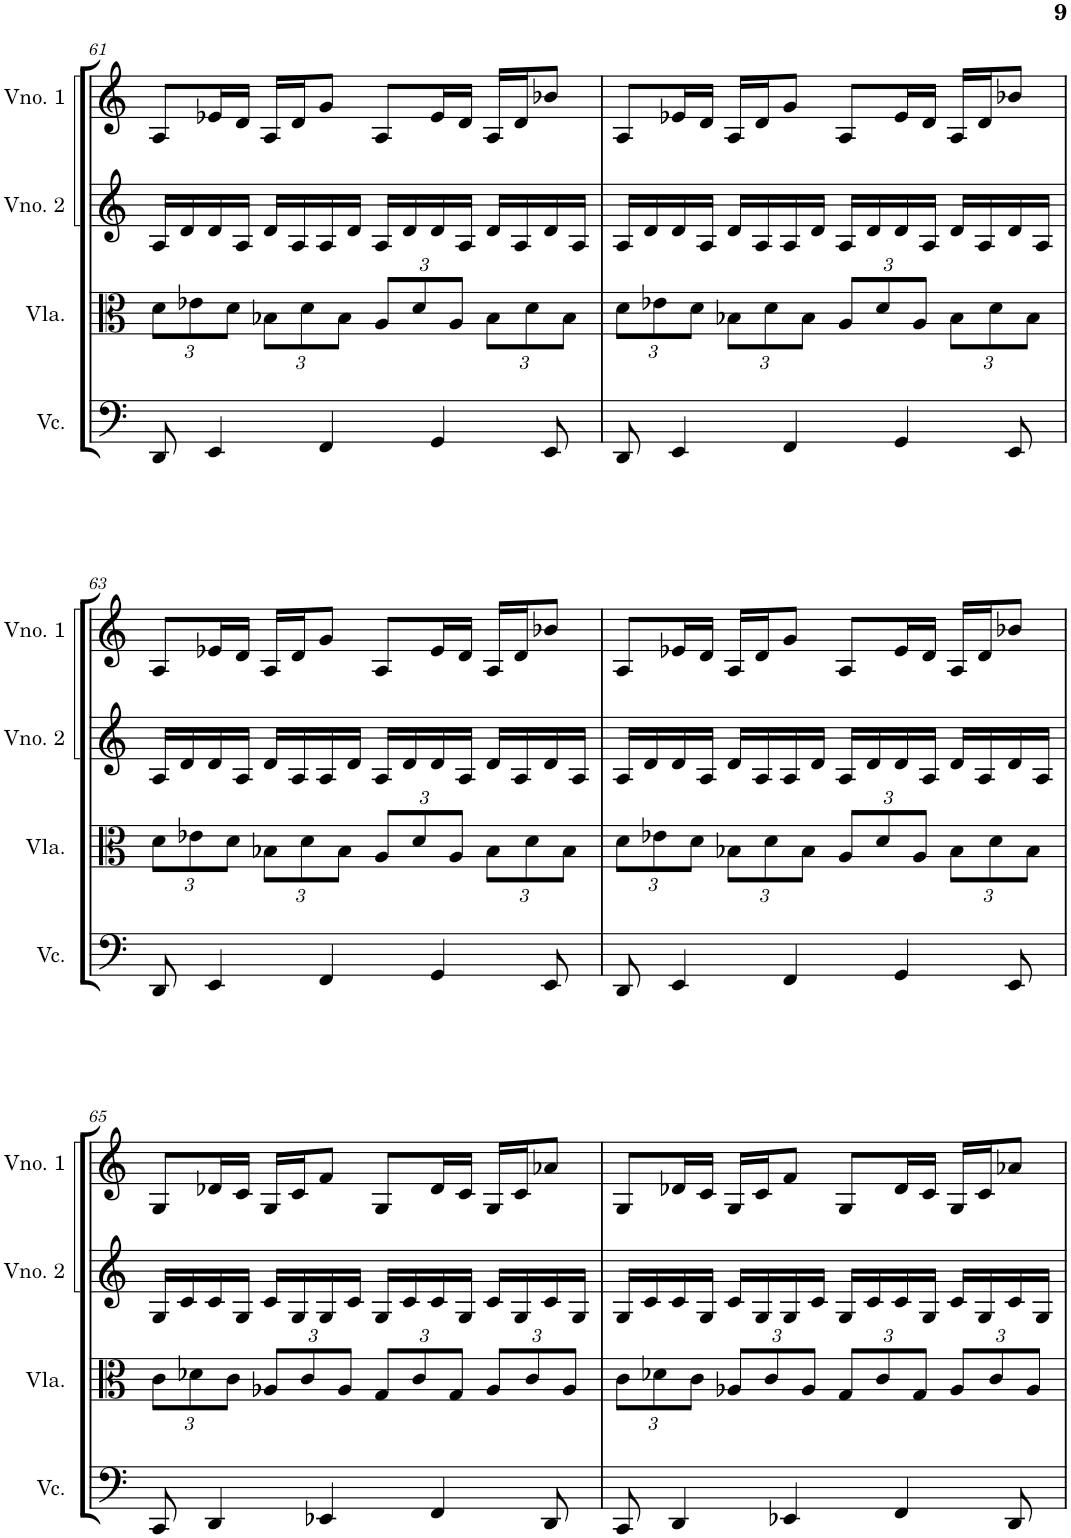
**kern	**kern	**kern	**kern
*part4	*part3	*part2	*part1
*staff4	*staff3	*staff2	*staff1
*I"Violoncelo	*I"Viola	*I"Violino 2	*I"Violino 1
*I'Vc.	*I'Vla.	*I'Vno. 2	*I'Vno. 1
!!LO:PB:g=z
*clefF4	*clefC3	*clefG2	*clefG2
*k[]	*k[]	*k[]	*k[]
*M4/4	*M4/4	*M4/4	*M4/4
*	*Xbrackettup	*	*
=61	=61	=61	=61
8DD/	12d\L	16A/LL	8A/L
.	.	16d/	.
.	12e-X\	.	.
4EE/	.	16d/	16e-X/L
.	12d\J	.	.
.	.	16A/JJ	16d/JJ
.	12B-X\L	16d/LL	16A/LL
.	.	16A/	16d/J
.	12d\	.	.
4FF/	.	16A/	8g/J
.	12B-\J	.	.
.	.	16d/JJ	.
.	12A/L	16A/LL	8A/L
.	.	16d/	.
.	12d/	.	.
4GG/	.	16d/	16e-/L
.	12A/J	.	.
.	.	16A/JJ	16d/JJ
.	12B-\L	16d/LL	16A/LL
.	.	16A/	16d/J
.	12d\	.	.
8EE/	.	16d/	8b-X/J
.	12B-\J	.	.
.	.	16A/JJ	.
=62	=62	=62	=62
8DD/	12d\L	16A/LL	8A/L
.	.	16d/	.
.	12e-X\	.	.
4EE/	.	16d/	16e-X/L
.	12d\J	.	.
.	.	16A/JJ	16d/JJ
.	12B-X\L	16d/LL	16A/LL
.	.	16A/	16d/J
.	12d\	.	.
4FF/	.	16A/	8g/J
.	12B-\J	.	.
.	.	16d/JJ	.
.	12A/L	16A/LL	8A/L
.	.	16d/	.
.	12d/	.	.
4GG/	.	16d/	16e-/L
.	12A/J	.	.
.	.	16A/JJ	16d/JJ
.	12B-\L	16d/LL	16A/LL
.	.	16A/	16d/J
.	12d\	.	.
8EE/	.	16d/	8b-X/J
.	12B-\J	.	.
.	.	16A/JJ	.
!!LO:LB:g=z
=63	=63	=63	=63
8DD/	12d\L	16A/LL	8A/L
.	.	16d/	.
.	12e-X\	.	.
4EE/	.	16d/	16e-X/L
.	12d\J	.	.
.	.	16A/JJ	16d/JJ
.	12B-X\L	16d/LL	16A/LL
.	.	16A/	16d/J
.	12d\	.	.
4FF/	.	16A/	8g/J
.	12B-\J	.	.
.	.	16d/JJ	.
.	12A/L	16A/LL	8A/L
.	.	16d/	.
.	12d/	.	.
4GG/	.	16d/	16e-/L
.	12A/J	.	.
.	.	16A/JJ	16d/JJ
.	12B-\L	16d/LL	16A/LL
.	.	16A/	16d/J
.	12d\	.	.
8EE/	.	16d/	8b-X/J
.	12B-\J	.	.
.	.	16A/JJ	.
=64	=64	=64	=64
8DD/	12d\L	16A/LL	8A/L
.	.	16d/	.
.	12e-X\	.	.
4EE/	.	16d/	16e-X/L
.	12d\J	.	.
.	.	16A/JJ	16d/JJ
.	12B-X\L	16d/LL	16A/LL
.	.	16A/	16d/J
.	12d\	.	.
4FF/	.	16A/	8g/J
.	12B-\J	.	.
.	.	16d/JJ	.
.	12A/L	16A/LL	8A/L
.	.	16d/	.
.	12d/	.	.
4GG/	.	16d/	16e-/L
.	12A/J	.	.
.	.	16A/JJ	16d/JJ
.	12B-\L	16d/LL	16A/LL
.	.	16A/	16d/J
.	12d\	.	.
8EE/	.	16d/	8b-X/J
.	12B-\J	.	.
.	.	16A/JJ	.
!!LO:LB:g=z
=65	=65	=65	=65
8CC/	12c\L	16G/LL	8G/L
.	.	16c/	.
.	12d-X\	.	.
4DD/	.	16c/	16d-X/L
.	12c\J	.	.
.	.	16G/JJ	16c/JJ
.	12A-X/L	16c/LL	16G/LL
.	.	16G/	16c/J
.	12c/	.	.
4EE-X/	.	16G/	8f/J
.	12A-/J	.	.
.	.	16c/JJ	.
.	12G/L	16G/LL	8G/L
.	.	16c/	.
.	12c/	.	.
4FF/	.	16c/	16d-/L
.	12G/J	.	.
.	.	16G/JJ	16c/JJ
.	12A-/L	16c/LL	16G/LL
.	.	16G/	16c/J
.	12c/	.	.
8DD/	.	16c/	8a-X/J
.	12A-/J	.	.
.	.	16G/JJ	.
=66	=66	=66	=66
8CC/	12c\L	16G/LL	8G/L
.	.	16c/	.
.	12d-X\	.	.
4DD/	.	16c/	16d-X/L
.	12c\J	.	.
.	.	16G/JJ	16c/JJ
.	12A-X/L	16c/LL	16G/LL
.	.	16G/	16c/J
.	12c/	.	.
4EE-X/	.	16G/	8f/J
.	12A-/J	.	.
.	.	16c/JJ	.
.	12G/L	16G/LL	8G/L
.	.	16c/	.
.	12c/	.	.
4FF/	.	16c/	16d-/L
.	12G/J	.	.
.	.	16G/JJ	16c/JJ
.	12A-/L	16c/LL	16G/LL
.	.	16G/	16c/J
.	12c/	.	.
8DD/	.	16c/	8a-X/J
.	12A-/J	.	.
.	.	16G/JJ	.
=	=	=	=
*-	*-	*-	*-
